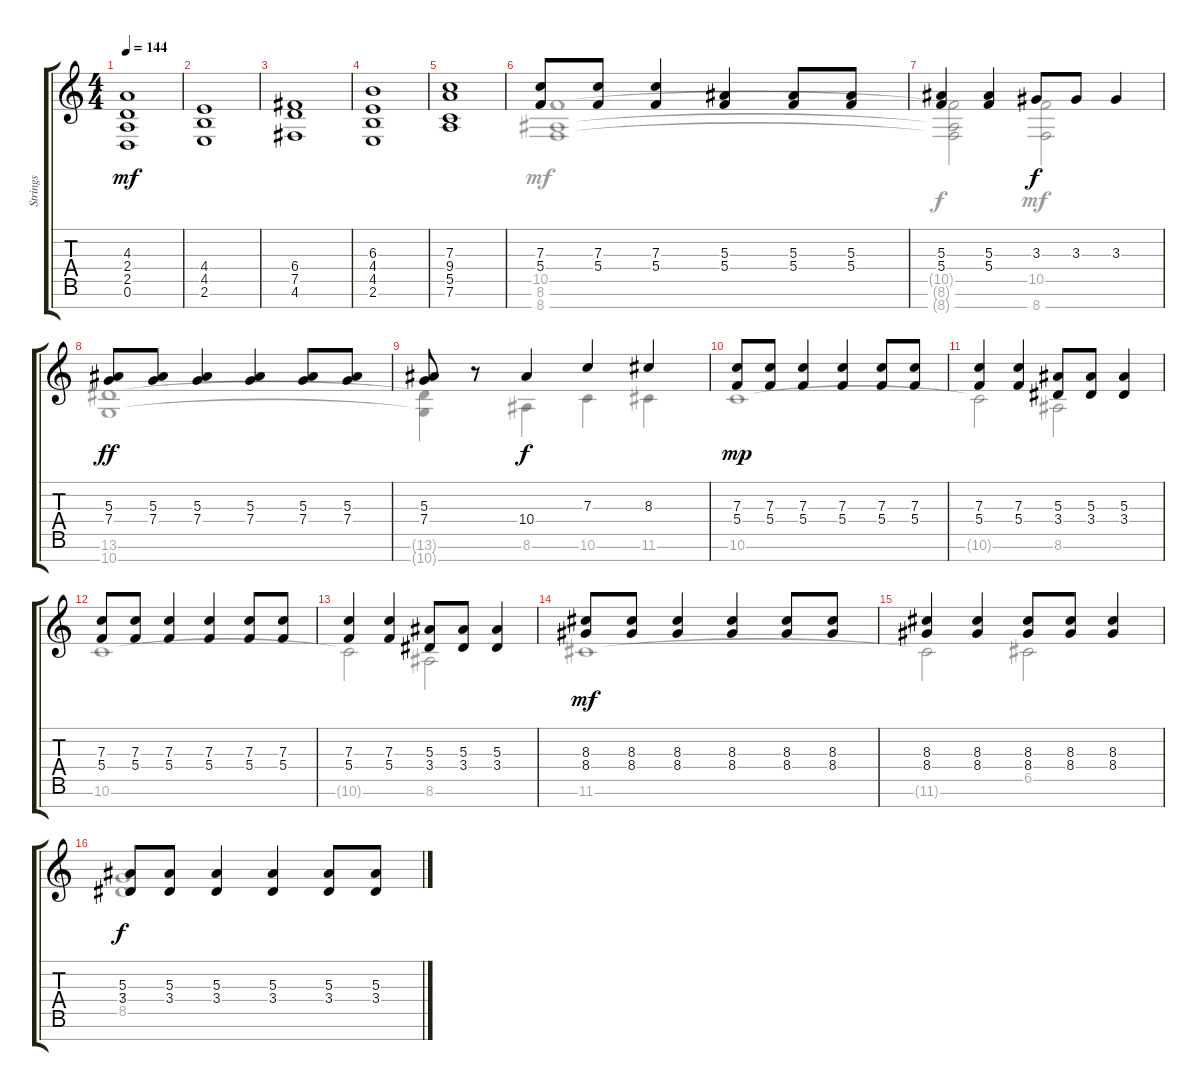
\track ("Strings" "Strings") {instrument stringensemble1}
\staff {score tabs}
\tuning (D5 A4 F4 C4 G3 D3 A2) {hide}
\voice
\ts (4 4)
\tempo 144
\clef g2
\ks c
(4.3 2.4 2.5 0.6).1{dy mf} |
(4.4 4.5 2.6).1{volume 16 instrument synthstrings1} |
(6.4 7.5 4.6).1 |
(6.3 4.4 4.5 2.6).1 |
(7.3 9.4 5.5 7.6).1 |
(7.3 5.4).8{volume 14 instrument stringensemble1} (7.3 5.4).8 (7.3 5.4).4 (5.3 5.4).4 (5.3 5.4).8 (5.3 5.4).8 |
(5.3 5.4).4 (5.3 5.4).4 3.3.8{dy f} 3.3.8 3.3.4 |
(5.3 7.4).8{dy ff} (5.3 7.4).8 (5.3 7.4).4 (5.3 7.4).4 (5.3 7.4).8 (5.3 7.4).8 |
(5.3 7.4).8 r.8 10.4.4{dy f} 7.3.4 8.3.4 |
(7.3 5.4).8{dy mp} (7.3 5.4).8 (7.3 5.4).4 (7.3 5.4).4 (7.3 5.4).8 (7.3 5.4).8 |
(7.3 5.4).4 (7.3 5.4).4 (5.3 3.4).8 (5.3 3.4).8 (5.3 3.4).4 |
(7.3 5.4).8 (7.3 5.4).8 (7.3 5.4).4 (7.3 5.4).4 (7.3 5.4).8 (7.3 5.4).8 |
(7.3 5.4).4 (7.3 5.4).4 (5.3 3.4).8 (5.3 3.4).8 (5.3 3.4).4 |
(8.3 8.4).8{dy mf} (8.3 8.4).8 (8.3 8.4).4 (8.3 8.4).4 (8.3 8.4).8 (8.3 8.4).8 |
(8.3 8.4).4 (8.3 8.4).4 (8.3 8.4).8 (8.3 8.4).8 (8.3 8.4).4 |
(5.3 3.4).8{dy f} (5.3 3.4).8 (5.3 3.4).4 (5.3 3.4).4 (5.3 3.4).8 (5.3 3.4).8
\voice
\clef g2
\ottava regular
\simile none
\ks c
|
|
|
|
|
(10.5 8.6 8.7).1{dy mf} |
(10.5{t} 8.6{t} 8.7{t}).2{dy f} (10.5 8.7).2{dy mf} |
(13.6 10.7).1 |
(13.6{t} 10.7{t}).4 8.6.4 10.6.4 11.6.4 |
10.6.1 |
10.6{t}.2 8.6.2 |
10.6.1 |
10.6{t}.2 8.6.2 |
11.6.1 |
11.6{t}.2 6.5.2 |
(7.4 8.5).1
